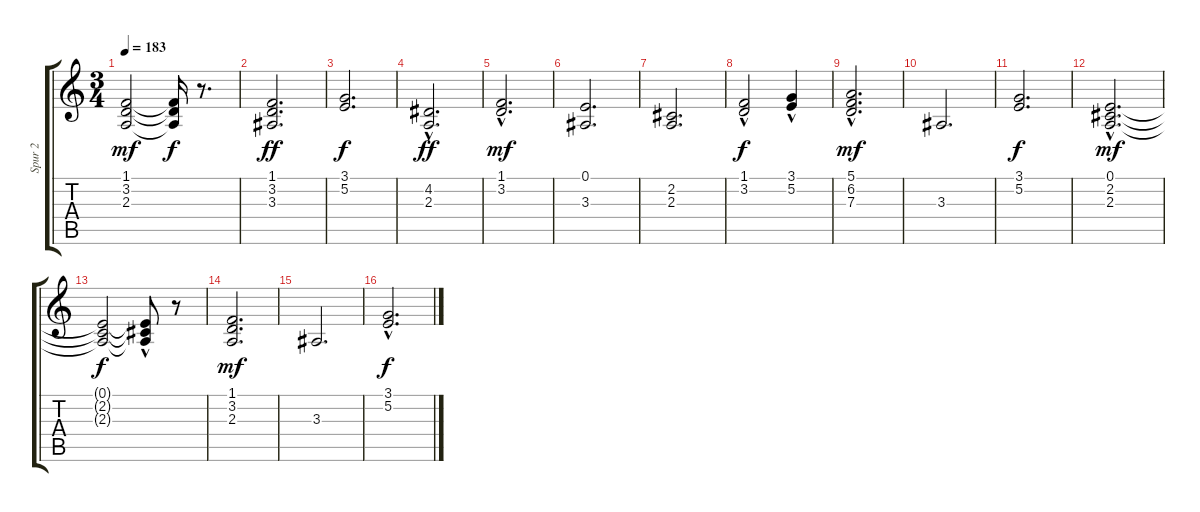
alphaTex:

\track ("Spur 2" "Spur 2") {instrument synthstrings1}
\staff {score tabs}
\tuning (E4 B3 G3 D3 A2 E2) {hide}
\ts (3 4)
\tempo 183
\clef g2
\ks c
(1.1 3.2 2.3).2{dy mf} (1.1{t} 3.2{t} 2.3{t}).16{dy f} r.8{d} |
(1.1 3.2 3.3).2{d dy ff} |
(3.1 5.2).2{d dy f} |
(4.2{hac} 2.3).2{d dy ff} |
(1.1{hac} 3.2).2{d dy mf} |
(0.1 3.3).2{d} |
(2.2 2.3).2{d} |
(1.1 3.2{hac}).2{dy f} (3.1{hac} 5.2).4 |
(5.1 6.2 7.3{hac}).2{d dy mf} |
3.3.2{d} |
(3.1 5.2).2{d dy f} |
(0.1{hac} 2.2{hac} 2.3{hac}).2{d dy mf} |
(0.1{t} 2.2{t} 2.3{t}).2{dy f} (0.1{t} 2.2{hac t} 2.3{hac t}).8 r.8 |
(1.1 3.2 2.3).2{d dy mf} |
3.3.2{d} |
(3.1 5.2{hac}).2{d dy f}
